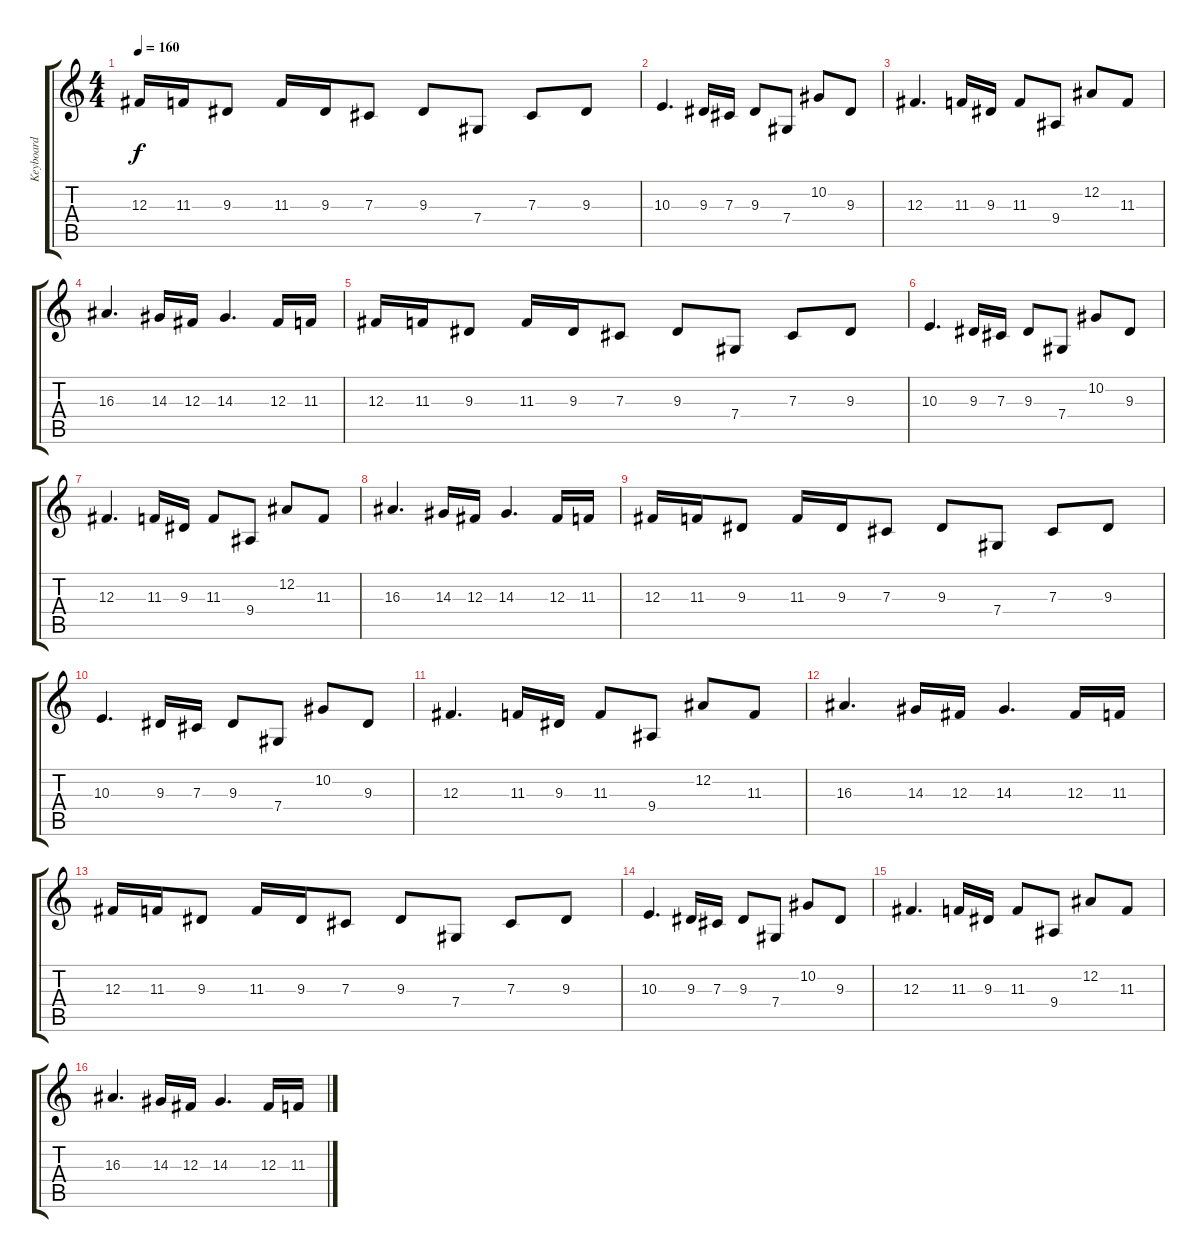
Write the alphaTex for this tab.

\track ("Keyboard" "Keyboard") {instrument harpsichord}
\staff {score tabs}
\tuning (Eb4 Bb3 Gb3 Db3 Ab2 Eb2) {hide}
\ts (4 4)
\tempo 160
\clef g2
\ks c
12.3.16{dy f} 11.3.16 9.3.8 11.3.16 9.3.16 7.3.8 9.3.8 7.4.8 7.3.8 9.3.8 |
10.3.4{d} 9.3.16 7.3.16 9.3.8 7.4.8 10.2.8 9.3.8 |
12.3.4{d} 11.3.16 9.3.16 11.3.8 9.4.8 12.2.8 11.3.8 |
16.3.4{d} 14.3.16 12.3.16 14.3.4{d} 12.3.16 11.3.16 |
12.3.16 11.3.16 9.3.8 11.3.16 9.3.16 7.3.8 9.3.8 7.4.8 7.3.8 9.3.8 |
10.3.4{d} 9.3.16 7.3.16 9.3.8 7.4.8 10.2.8 9.3.8 |
12.3.4{d} 11.3.16 9.3.16 11.3.8 9.4.8 12.2.8 11.3.8 |
16.3.4{d} 14.3.16 12.3.16 14.3.4{d} 12.3.16 11.3.16 |
12.3.16 11.3.16 9.3.8 11.3.16 9.3.16 7.3.8 9.3.8 7.4.8 7.3.8 9.3.8 |
10.3.4{d} 9.3.16 7.3.16 9.3.8 7.4.8 10.2.8 9.3.8 |
12.3.4{d} 11.3.16 9.3.16 11.3.8 9.4.8 12.2.8 11.3.8 |
16.3.4{d} 14.3.16 12.3.16 14.3.4{d} 12.3.16 11.3.16 |
12.3.16 11.3.16 9.3.8 11.3.16 9.3.16 7.3.8 9.3.8 7.4.8 7.3.8 9.3.8 |
10.3.4{d} 9.3.16 7.3.16 9.3.8 7.4.8 10.2.8 9.3.8 |
12.3.4{d} 11.3.16 9.3.16 11.3.8 9.4.8 12.2.8 11.3.8 |
16.3.4{d} 14.3.16 12.3.16 14.3.4{d} 12.3.16 11.3.16
